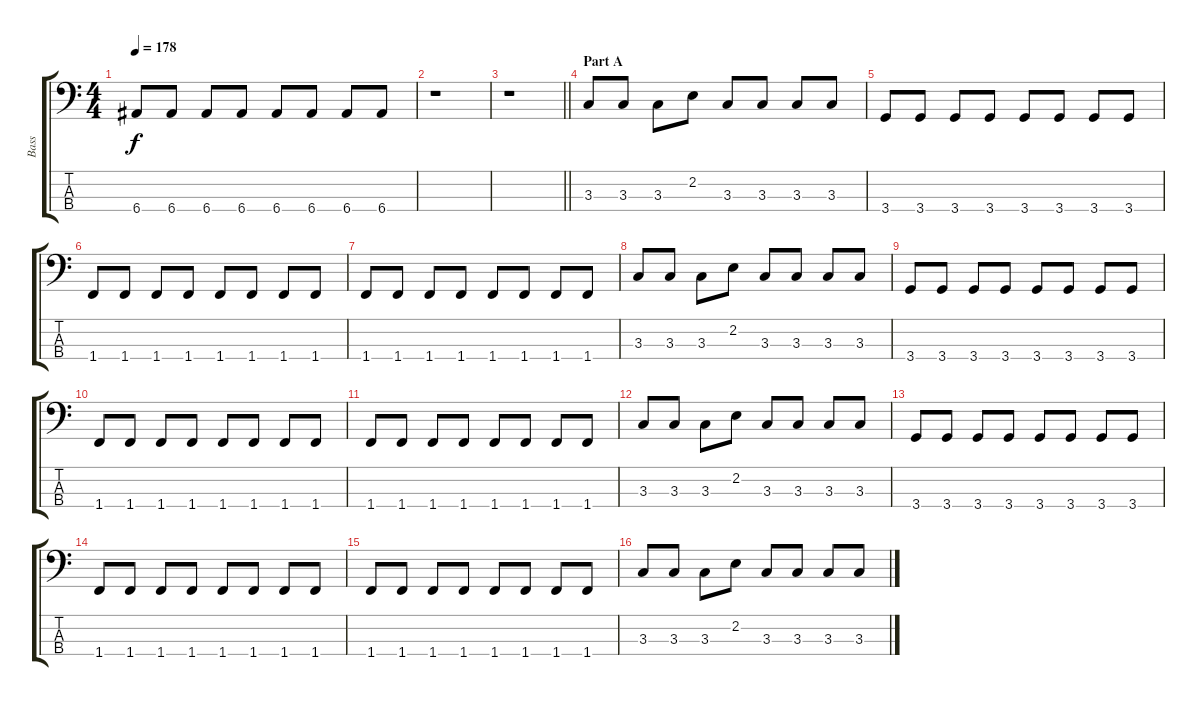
\track ("Bass" "Bass") {instrument electricbasspick}
\staff {score tabs}
\tuning (G2 D2 A1 E1) {hide}
\ts (4 4)
\tempo 178
\clef f4
\ks c
6.4.8{dy f} 6.4.8 6.4.8 6.4.8 6.4.8 6.4.8 6.4.8 6.4.8 |
r.1 |
\barLineRight lightlight
r.1 |
\section ("" "Part A")
3.3.8 3.3.8 3.3.8 2.2.8 3.3.8 3.3.8 3.3.8 3.3.8 |
3.4.8 3.4.8 3.4.8 3.4.8 3.4.8 3.4.8 3.4.8 3.4.8 |
1.4.8 1.4.8 1.4.8 1.4.8 1.4.8 1.4.8 1.4.8 1.4.8 |
1.4.8 1.4.8 1.4.8 1.4.8 1.4.8 1.4.8 1.4.8 1.4.8 |
3.3.8 3.3.8 3.3.8 2.2.8 3.3.8 3.3.8 3.3.8 3.3.8 |
3.4.8 3.4.8 3.4.8 3.4.8 3.4.8 3.4.8 3.4.8 3.4.8 |
1.4.8 1.4.8 1.4.8 1.4.8 1.4.8 1.4.8 1.4.8 1.4.8 |
1.4.8 1.4.8 1.4.8 1.4.8 1.4.8 1.4.8 1.4.8 1.4.8 |
3.3.8 3.3.8 3.3.8 2.2.8 3.3.8 3.3.8 3.3.8 3.3.8 |
3.4.8 3.4.8 3.4.8 3.4.8 3.4.8 3.4.8 3.4.8 3.4.8 |
1.4.8 1.4.8 1.4.8 1.4.8 1.4.8 1.4.8 1.4.8 1.4.8 |
1.4.8 1.4.8 1.4.8 1.4.8 1.4.8 1.4.8 1.4.8 1.4.8 |
3.3.8 3.3.8 3.3.8 2.2.8 3.3.8 3.3.8 3.3.8 3.3.8
